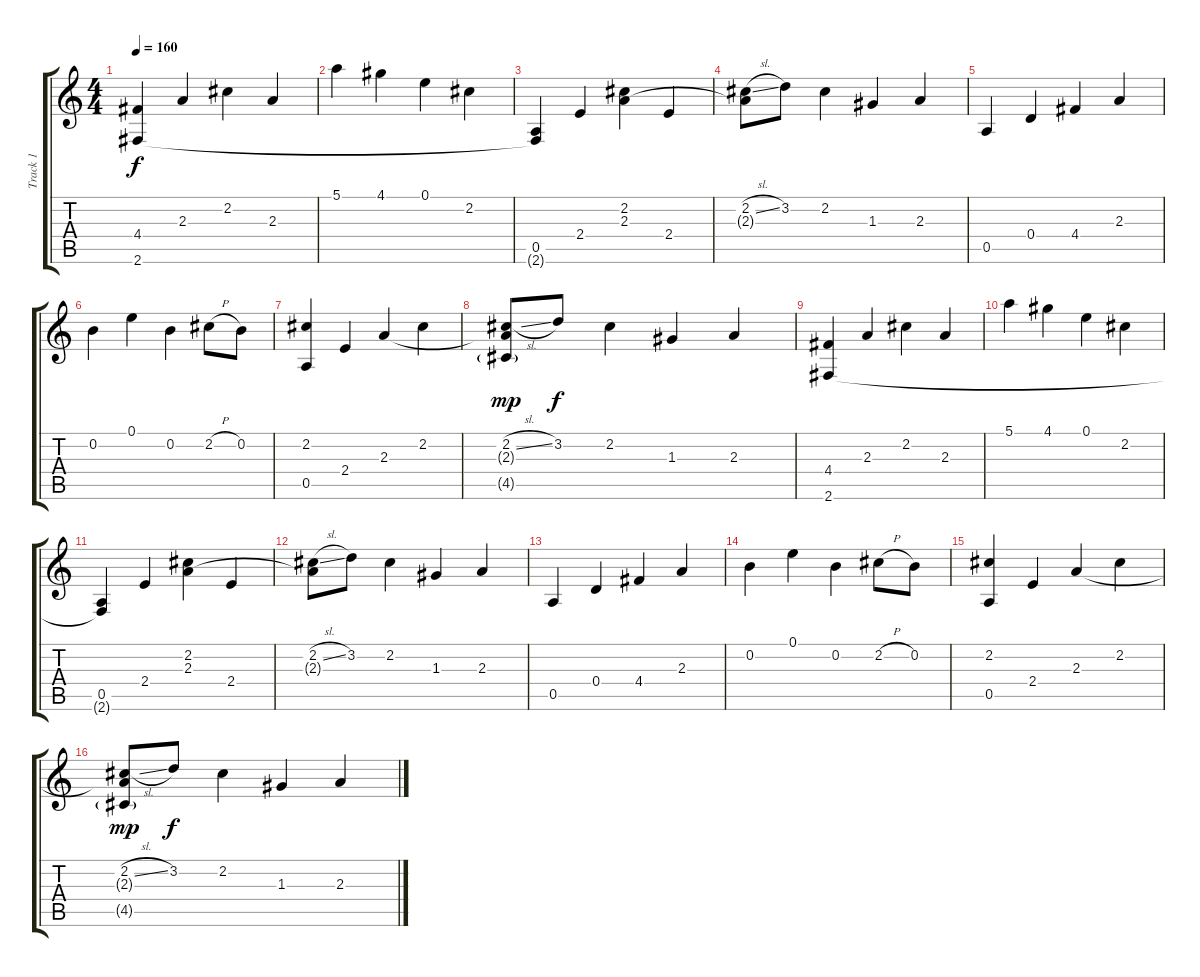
\track ("Track 1" "Track 1") {instrument acousticguitarsteel}
\staff {score tabs}
\tuning (E4 B3 G3 D3 A2 E2) {hide}
\ts (4 4)
\tempo 160
\clef g2
\ks c
(4.4 2.6).4{dy f} 2.3.4 2.2.4 2.3.4 |
5.1.4 4.1.4 0.1.4 2.2.4 |
(0.5 2.6{t}).4 2.4.4 (2.2 2.3).4 2.4.4 |
(2.2{sl} 2.3{t}).8 3.2.8 2.2.4 1.3.4 2.3.4 |
0.5.4 0.4.4 4.4.4 2.3.4 |
0.2.4 0.1.4 0.2.4 2.2{h}.8 0.2.8 |
(2.2 0.5).4 2.4.4 2.3.4 2.2.4 |
(2.2{sl} 2.3{t} 4.5{g}).8{dy mp} 3.2.8{dy f} 2.2.4 1.3.4 2.3.4 |
(4.4 2.6).4 2.3.4 2.2.4 2.3.4 |
5.1.4 4.1.4 0.1.4 2.2.4 |
(0.5 2.6{t}).4 2.4.4 (2.2 2.3).4 2.4.4 |
(2.2{sl} 2.3{t}).8 3.2.8 2.2.4 1.3.4 2.3.4 |
0.5.4 0.4.4 4.4.4 2.3.4 |
0.2.4 0.1.4 0.2.4 2.2{h}.8 0.2.8 |
(2.2 0.5).4 2.4.4 2.3.4 2.2.4 |
(2.2{sl} 2.3{t} 4.5{g}).8{dy mp} 3.2.8{dy f} 2.2.4 1.3.4 2.3.4
